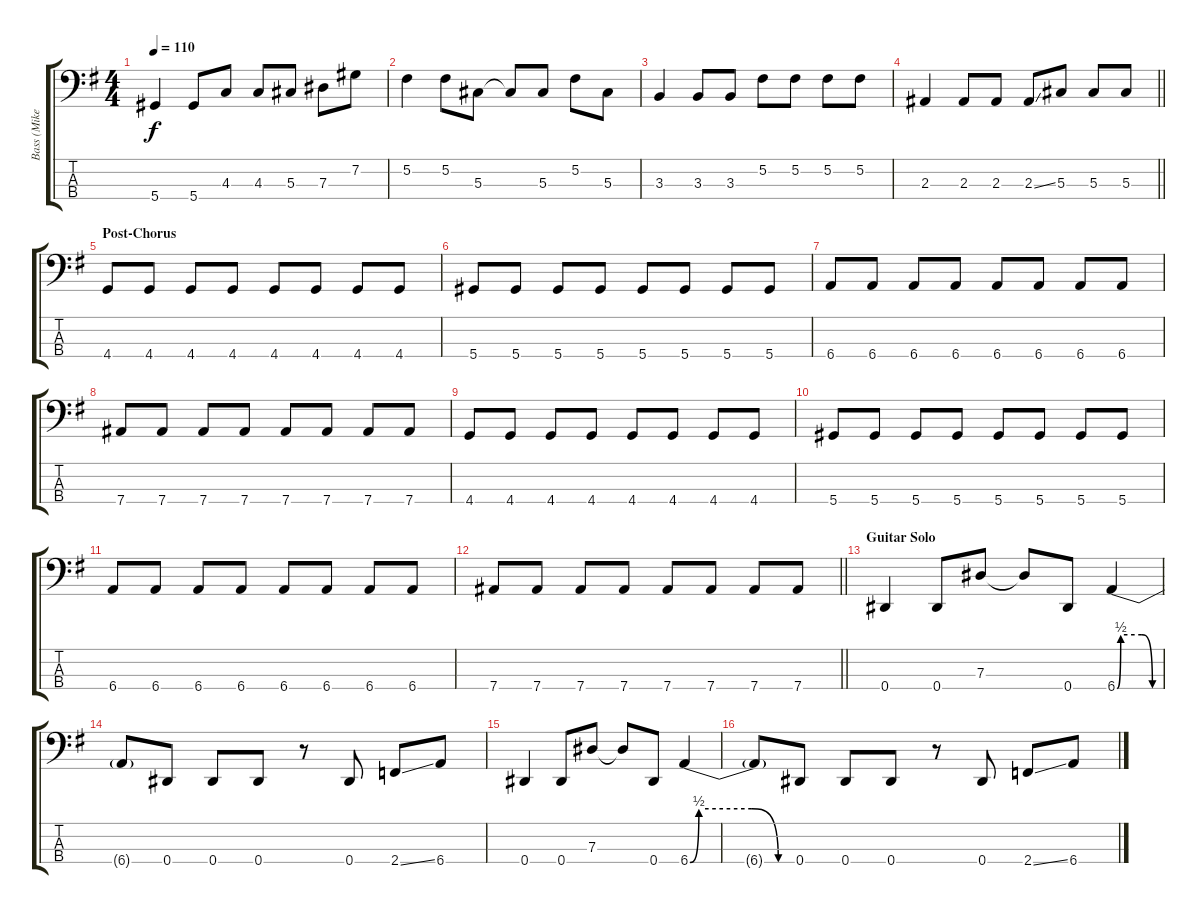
\track ("Bass (Mike)" "Bass (Mike") {instrument acousticbass}
\staff {score tabs}
\tuning (Gb2 Db2 Ab1 Eb1) {hide}
\ts (4 4)
\tempo 110
\clef f4
\ks g
5.4.4{dy f} 5.4.8 4.3.8 4.3.8 5.3.8 7.3.8 7.2.8 |
5.2.4 5.2.8 5.3.8 5.3{t}.8 5.3.8 5.2.8 5.3.8 |
3.3.4 3.3.8 3.3.8 5.2.8 5.2.8 5.2.8 5.2.8 |
\barLineRight lightlight
2.3.4 2.3.8 2.3.8 2.3{ss}.8 5.3.8 5.3.8 5.3.8 |
\section ("" "Post-Chorus")
4.4.8 4.4.8 4.4.8 4.4.8 4.4.8 4.4.8 4.4.8 4.4.8 |
5.4.8 5.4.8 5.4.8 5.4.8 5.4.8 5.4.8 5.4.8 5.4.8 |
6.4.8 6.4.8 6.4.8 6.4.8 6.4.8 6.4.8 6.4.8 6.4.8 |
7.4.8 7.4.8 7.4.8 7.4.8 7.4.8 7.4.8 7.4.8 7.4.8 |
4.4.8 4.4.8 4.4.8 4.4.8 4.4.8 4.4.8 4.4.8 4.4.8 |
5.4.8 5.4.8 5.4.8 5.4.8 5.4.8 5.4.8 5.4.8 5.4.8 |
6.4.8 6.4.8 6.4.8 6.4.8 6.4.8 6.4.8 6.4.8 6.4.8 |
\barLineRight lightlight
7.4.8 7.4.8 7.4.8 7.4.8 7.4.8 7.4.8 7.4.8 7.4.8 |
\section ("" "Guitar Solo")
0.4.4 0.4.8 7.3.8 7.3{t}.8 0.4.8 6.4{be (custom 0 0 5 2 35 2 50 0 60 0)}.4 |
6.4{t}.8 0.4.8 0.4.8 0.4.8 r.8 0.4.8 2.4{ss}.8 6.4.8 |
0.4.4 0.4.8 7.3.8 7.3{t}.8 0.4.8 6.4{be (custom 0 0 5 2 35 2 50 0 60 0)}.4 |
6.4{t}.8 0.4.8 0.4.8 0.4.8 r.8 0.4.8 2.4{ss}.8 6.4.8
